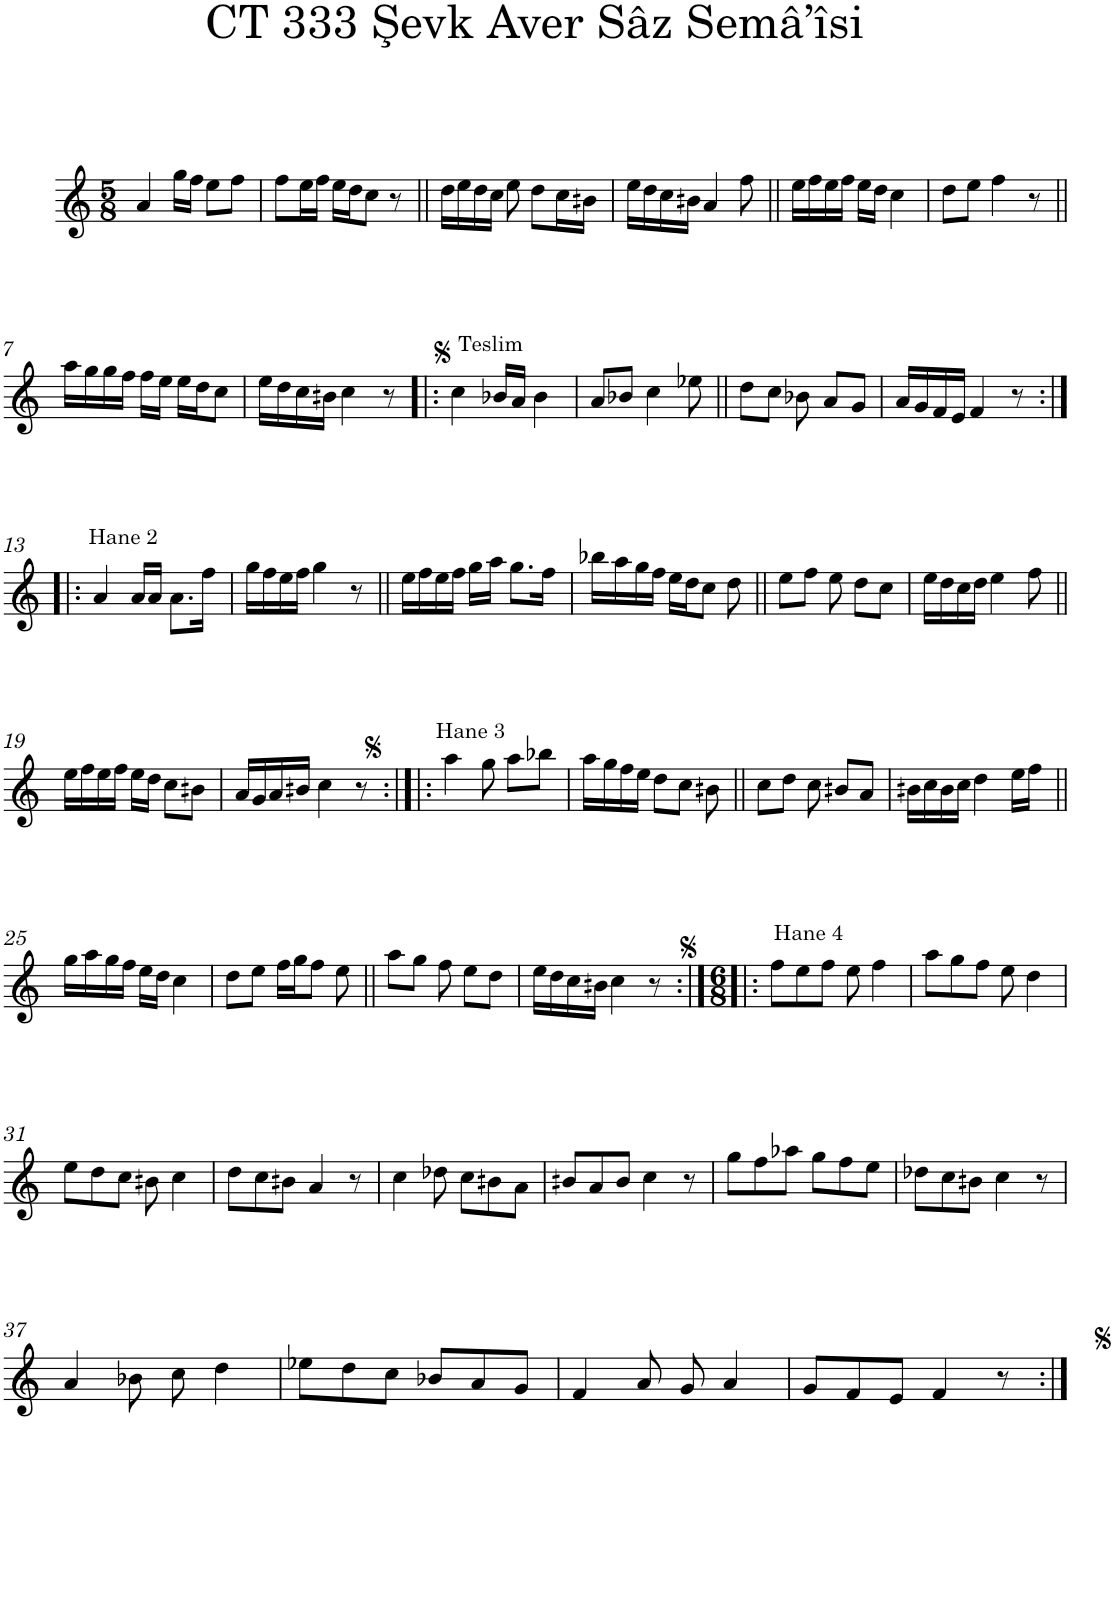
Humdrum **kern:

**kern
*part1
*staff1
*I"Piano
*I'Pno.
*clefG2
*k[]
*M5/8
=1
4a/
16gg\LL
16ff\JJ
8ee\L
8ff\J
=2
8ff\L
16ee\L
16ff\JJ
16ee\LL
16dd\J
8cc\J
8r
=3||
16dd\LL
16ee\
16dd\
16cc\JJ
8ee\
8dd\L
16cc\L
16bn\JJ
=4
16ee\LL
16dd\
16cc\
16bn\JJ
4a/
8ff\
=5||
16ee\LL
16ff\
16ee\
16ff\JJ
16ee\LL
16dd\JJ
4cc\
=6
8dd\L
8ee\J
4ff\
8r
!!LO:LB:g=z
=7||
16aa\LL
16gg\
16gg\
16ff\JJ
16ff\LL
16ee\JJ
16ee\LL
16dd\J
8cc\J
=8
16ee\LL
16dd\
16cc\
16bn\JJ
4cc\
8r
=9!|:
!LO:TX:a:t=Teslim
4cc\
16b-X/LL
16a/JJ
4b-\
=10
8a/L
8b-X/J
4cc\
8ee-X\
=11||
8dd\L
8cc\J
8b-X\
8a/L
8g/J
=12
16a/LL
16g/
16f/
16e/JJ
4f/
8r
!!LO:LB:g=z
=13:|!|:
!LO:TX:a:t=Hane 2
4a/
16a/LL
16a/JJ
8.a\L
16ff\Jk
=14
16gg\LL
16ff\
16ee\
16ff\JJ
4gg\
8r
=15||
16ee\LL
16ff\
16ee\
16ff\JJ
16gg\LL
16aa\JJ
8.gg\L
16ff\Jk
=16
16bb-X\LL
16aa\
16gg\
16ff\JJ
16ee\LL
16dd\J
8cc\J
8dd\
=17||
8ee\L
8ff\J
8ee\
8dd\L
8cc\J
=18
16ee\LL
16dd\
16cc\
16dd\JJ
4ee\
8ff\
!!LO:LB:g=z
=19||
16ee\LL
16ff\
16ee\
16ff\JJ
16ee\LL
16dd\JJ
8cc\L
8bn\J
=20
16a/LL
16g/
16a/
16bn/JJ
4cc\
8r
=21:|!|:
!LO:TX:a:t=Hane 3
4aa\
8gg\
8aa\L
8bb-X\J
=22
16aa\LL
16gg\
16ff\
16ee\JJ
8dd\L
8cc\J
8bn\
=23||
8cc\L
8dd\J
8cc\
8bn/L
8a/J
=24
16bn\LL
16cc\
16b\
16cc\JJ
4dd\
16ee\LL
16ff\JJ
!!LO:LB:g=z
=25||
16gg\LL
16aa\
16gg\
16ff\JJ
16ee\LL
16dd\JJ
4cc\
=26
8dd\L
8ee\J
16ff\LL
16gg\J
8ff\J
8ee\
=27||
8aa\L
8gg\J
8ff\
8ee\L
8dd\J
=28
16ee\LL
16dd\
16cc\
16bn\JJ
4cc\
8r
=29:|!|:
*M6/8
!LO:TX:a:t=Hane 4
8ff\L
8ee\
8ff\J
8ee\
4ff\
=30
8aa\L
8gg\
8ff\J
8ee\
4dd\
!!LO:LB:g=z
=31
8ee\L
8dd\
8cc\J
8bn\
4cc\
=32
8dd\L
8cc\
8bn\J
4a/
8r
=33
4cc\
8dd-X\
8cc\L
8bn\
8a\J
=34
8bn/L
8a/
8b/J
4cc\
8r
=35
8gg\L
8ff\
8aa-X\J
8gg\L
8ff\
8ee\J
=36
8dd-X\L
8cc\
8bn\J
4cc\
8r
!!LO:LB:g=z
=37
4a/
8b-X\
8cc\
4dd\
=38
8ee-X\L
8dd\
8cc\J
8b-X/L
8a/
8g/J
=39
4f/
8a/
8g/
4a/
=40
8g/L
8f/
8e/J
4f/
8r
=:|!
*-
